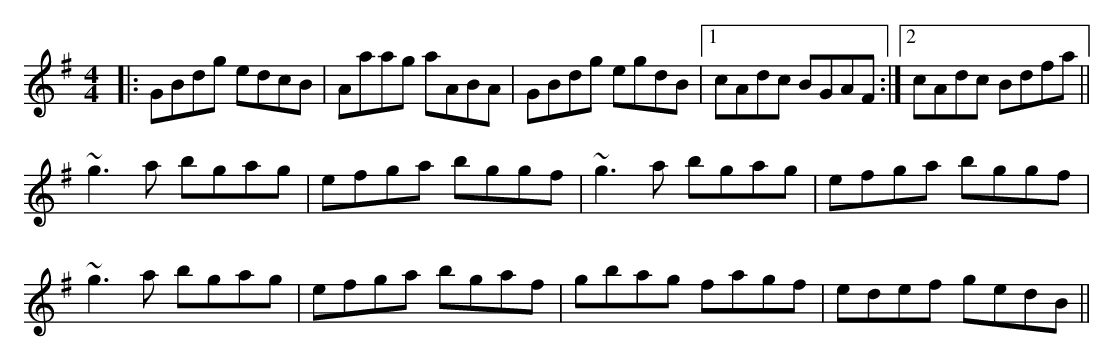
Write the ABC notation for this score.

X:1
M:4/4
K:G
|:GBdg edcB|Aaag aABA|GBdg egdB|1 cAdc BGAF:|2 cAdc Bdfa||
~g3a bgag|efga bggf|~g3a bgag|efga bggf|
~g3a bgag|efga bgaf|gbag fagf|edef gedB||
